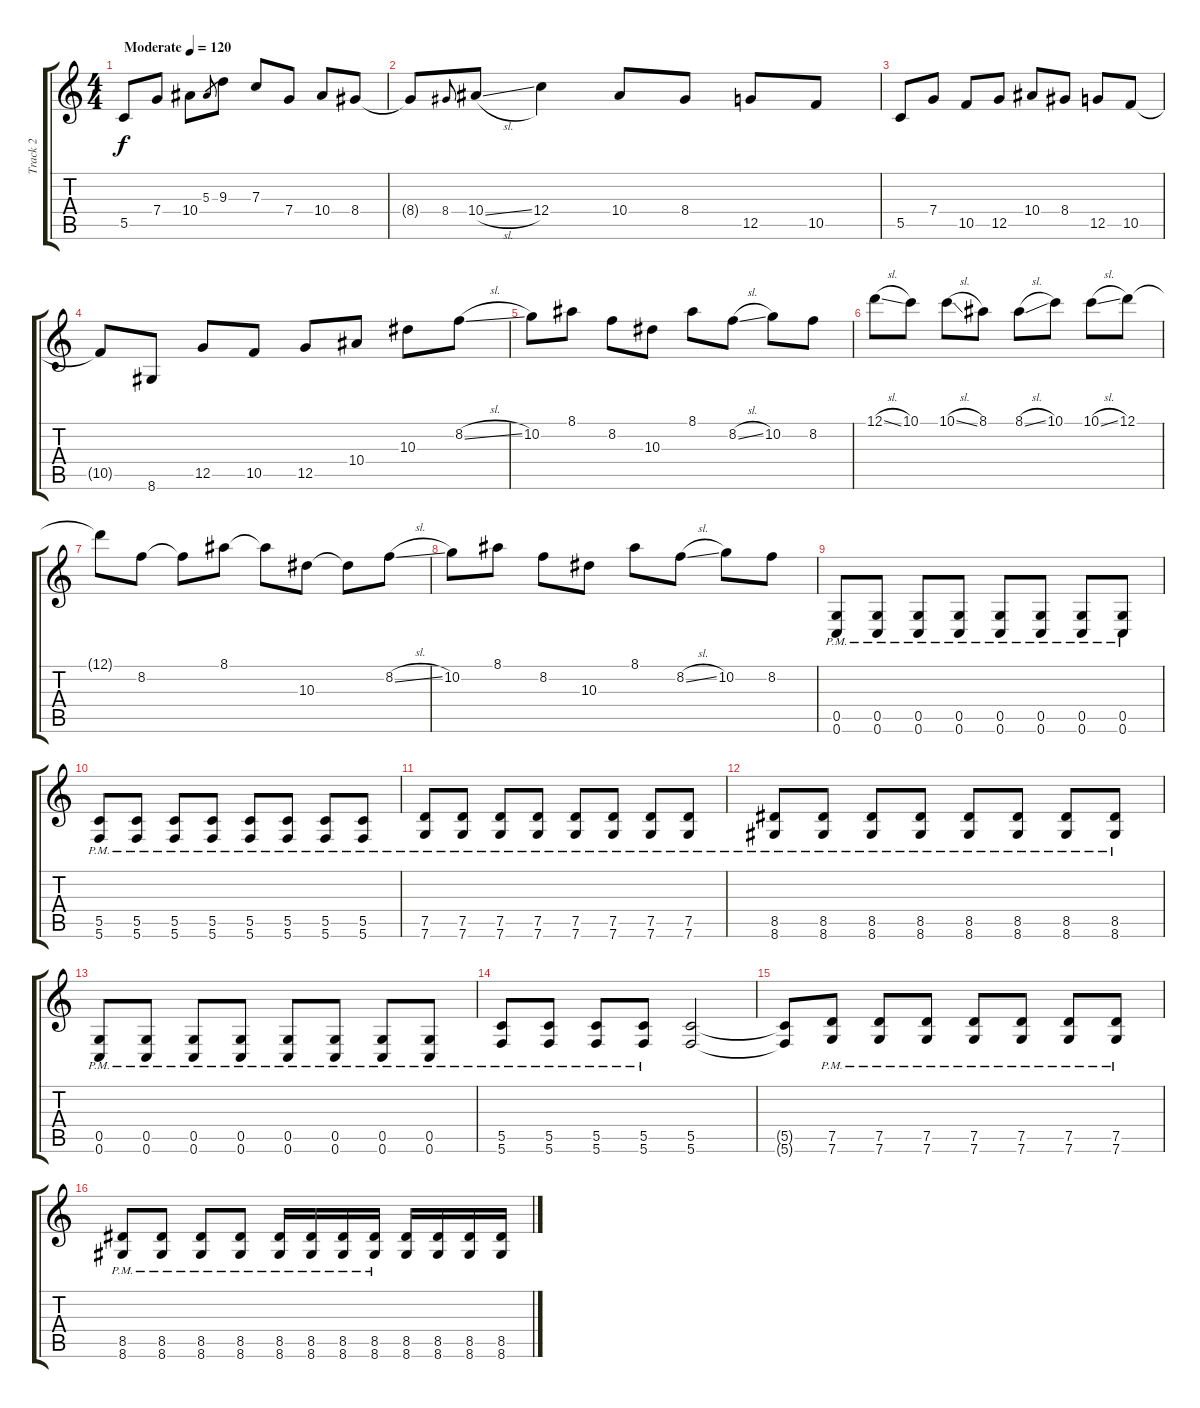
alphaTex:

\track ("Track 2" "Track 2") {instrument overdrivenguitar}
\staff {score tabs}
\tuning (D4 A3 F3 C3 G2 C2) {hide}
\ts (4 4)
\tempo (120 "Moderate")
\clef g2
\ks c
5.5.8{dy f instrument electricguitarclean} 7.4.8 10.4.8 5.3.8{gr} 9.3.8 7.3.8 7.4.8 10.4.8 8.4.8 |
8.4{t}.8 8.4.8{gr onbeat} 10.4{sl}.8 12.4.4 10.4.8 8.4.8 12.5.8 10.5.8 |
5.5.8 7.4.8 10.5.8 12.5.8 10.4.8 8.4.8 12.5.8 10.5.8 |
10.5{t}.8 8.6.8 12.5.8 10.5.8 12.5.8 10.4.8 10.3.8 8.2{sl}.8 |
10.2.8 8.1.8 8.2.8 10.3.8 8.1.8 8.2{sl}.8 10.2.8 8.2.8 |
12.1{sl}.8 10.1.8 10.1{sl}.8 8.1.8 8.1{sl}.8 10.1.8 10.1{sl}.8 12.1.8 |
12.1{t}.8 8.2.8 8.2{t}.8 8.1.8 8.1{t}.8 10.3.8 10.3{t}.8 8.2{sl}.8 |
10.2.8 8.1.8 8.2.8 10.3.8 8.1.8 8.2{sl}.8 10.2.8 8.2.8 |
(0.5{pm} 0.6{pm}).8{instrument overdrivenguitar} (0.5{pm} 0.6{pm}).8 (0.5{pm} 0.6{pm}).8 (0.5{pm} 0.6{pm}).8 (0.5{pm} 0.6{pm}).8 (0.5{pm} 0.6{pm}).8 (0.5{pm} 0.6{pm}).8 (0.5{pm} 0.6{pm}).8 |
(5.5{pm} 5.6{pm}).8 (5.5{pm} 5.6{pm}).8 (5.5{pm} 5.6{pm}).8 (5.5{pm} 5.6{pm}).8 (5.5{pm} 5.6{pm}).8 (5.5{pm} 5.6{pm}).8 (5.5{pm} 5.6{pm}).8 (5.5{pm} 5.6{pm}).8 |
(7.5{pm} 7.6{pm}).8 (7.5{pm} 7.6{pm}).8 (7.5{pm} 7.6{pm}).8 (7.5{pm} 7.6{pm}).8 (7.5{pm} 7.6{pm}).8 (7.5{pm} 7.6{pm}).8 (7.5{pm} 7.6{pm}).8 (7.5{pm} 7.6{pm}).8 |
(8.5{pm} 8.6{pm}).8 (8.5{pm} 8.6{pm}).8 (8.5{pm} 8.6{pm}).8 (8.5{pm} 8.6{pm}).8 (8.5{pm} 8.6{pm}).8 (8.5{pm} 8.6{pm}).8 (8.5{pm} 8.6{pm}).8 (8.5{pm} 8.6{pm}).8 |
(0.5{pm} 0.6{pm}).8 (0.5{pm} 0.6{pm}).8 (0.5{pm} 0.6{pm}).8 (0.5{pm} 0.6{pm}).8 (0.5{pm} 0.6{pm}).8 (0.5{pm} 0.6{pm}).8 (0.5{pm} 0.6{pm}).8 (0.5{pm} 0.6{pm}).8 |
(5.5{pm} 5.6{pm}).8 (5.5{pm} 5.6{pm}).8 (5.5{pm} 5.6{pm}).8 (5.5{pm} 5.6{pm}).8 (5.5 5.6).2 |
(5.5{t} 5.6{t}).8 (7.5{pm} 7.6{pm}).8 (7.5{pm} 7.6{pm}).8 (7.5{pm} 7.6{pm}).8 (7.5{pm} 7.6{pm}).8 (7.5{pm} 7.6{pm}).8 (7.5{pm} 7.6{pm}).8 (7.5{pm} 7.6{pm}).8 |
(8.5{pm} 8.6{pm}).8 (8.5{pm} 8.6{pm}).8 (8.5{pm} 8.6{pm}).8 (8.5{pm} 8.6{pm}).8 (8.5{pm} 8.6{pm}).16 (8.5{pm} 8.6{pm}).16 (8.5{pm} 8.6{pm}).16 (8.5{pm} 8.6{pm}).16 (8.5 8.6).16 (8.5 8.6).16 (8.5 8.6).16 (8.5 8.6).16
